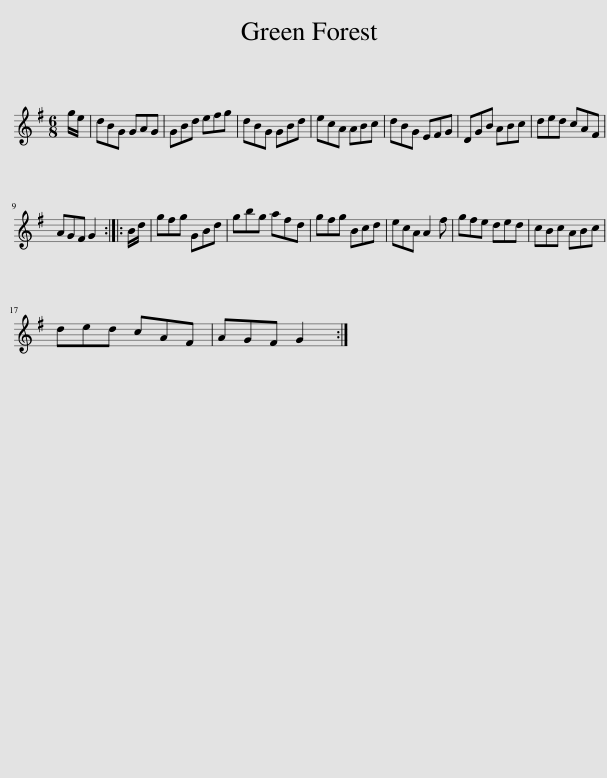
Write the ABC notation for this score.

X:1
L:1/8
M:6/8
I:linebreak $
K:G
V:1 treble
V:1
 g/e/ | dBG GAG | GBd efg | dBG GBd | ecA ABc | %5
 dBG EFG | DGB ABc | ded cAF |$ AGF G2 :: B/d/ | %10
 gfg GBd | gbg afd | gfg Bcd | ecA A2 f | gfe ded | %15
 cBc ABc |$ ded cAF | AGF G2 :| %18
